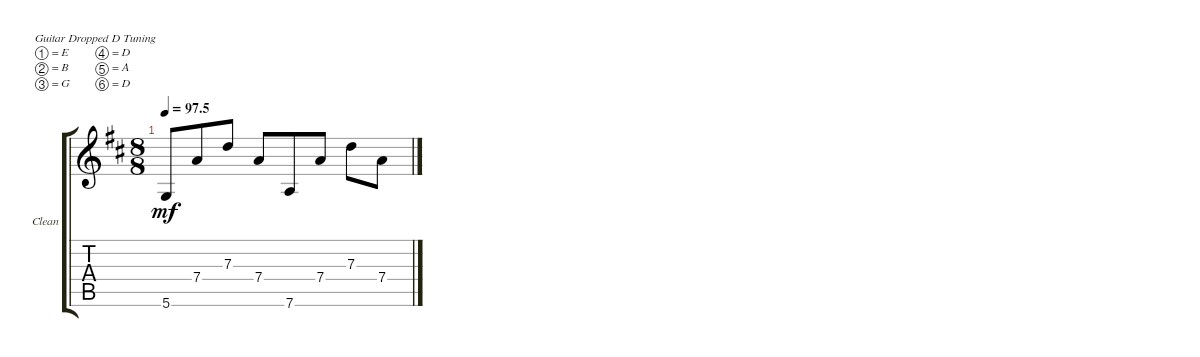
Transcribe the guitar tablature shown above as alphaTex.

\defaultSystemsLayout 4
\bracketExtendMode groupsimilarinstruments
\firstSystemTrackNameOrientation horizontal
\otherSystemsTrackNameOrientation horizontal
\track ("Guitar Clean" "Clean") {instrument electricguitarclean}
\staff {score tabs}
\tuning (E4 B3 G3 D3 A2 D2)
\ts (8 8)
\tempo
97.5
\accidentals auto
\clef g2
\ottava regular
\simile none
\ks d
5.6.8{dy mf} 7.4.8 7.3.8 7.4.8 7.6.8 7.4.8 7.3.8 7.4.8
